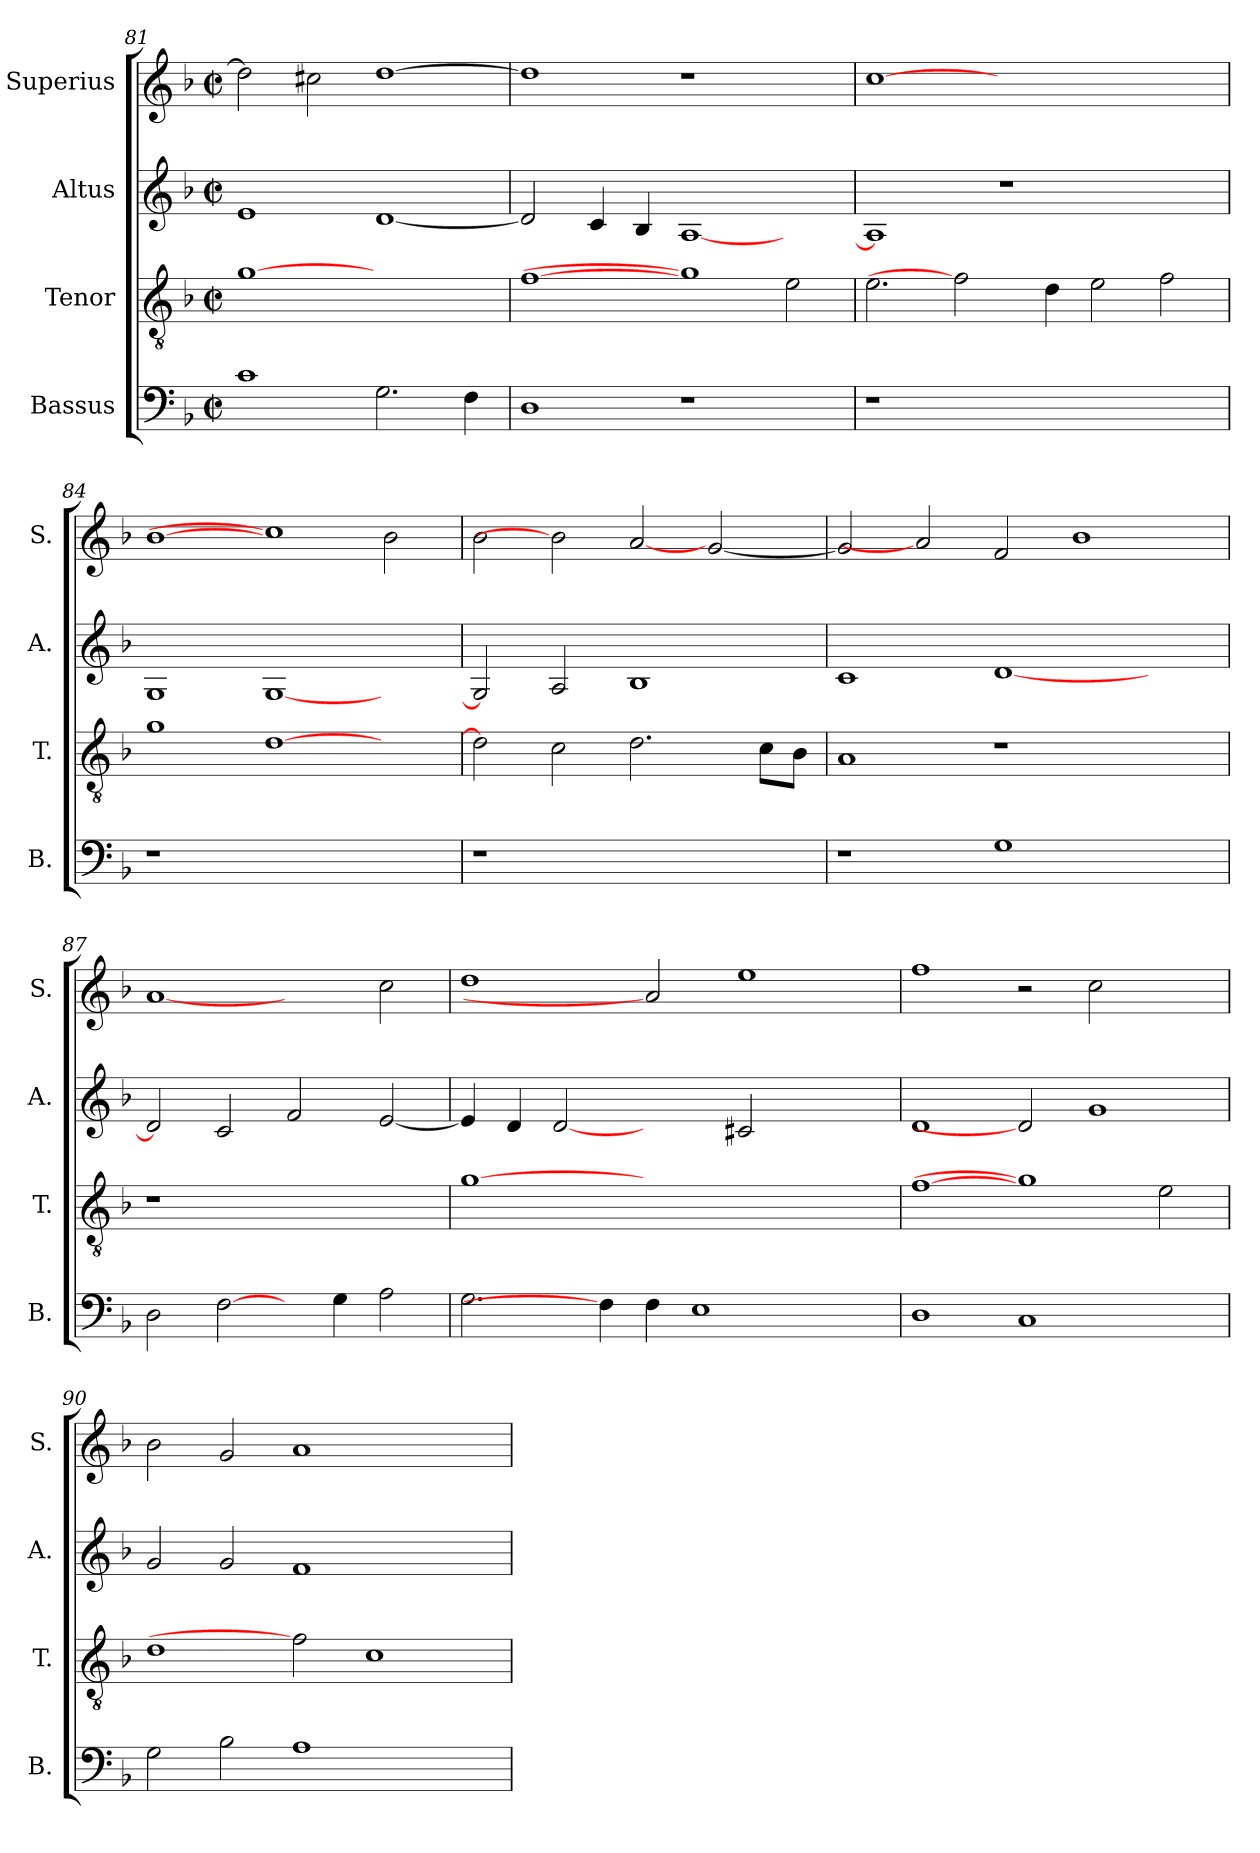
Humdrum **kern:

**kern	**kern	**kern	**kern
*part4	*part3	*part2	*part1
*staff4	*staff3	*staff2	*staff1
*I"Bassus	*I"Tenor	*I"Altus	*I"Superius
*I'B.	*I'T.	*I'A.	*I'S.
*clefF4	*clefGv2	*clefG2	*clefG2
*	*ITrd7c12	*	*
*k[b-]	*k[b-]	*k[b-]	*k[b-]
*F:	*F:	*F:	*F:
*M2/2	*M2/2	*M2/2	*M2/2
*met(c|)	*met(c|)	*met(c|)	*met(c|)
=81	=81	=81	=81
1ci	[1Gi	1ei	2ddi\]
.	.	.	2cc#Xi\
2.Gi\	1ryy	[<1di	[>1ddi
4Fi\	.	.	.
=82	=82	=82	=82
1Di	[1Fi	2di/]	1ddi]
.	.	4ci/	.
.	.	4B-i/	.
1r	1Gi]	[<1Ai	1r
2ryy	2Ei\	2ryy	2ryy
=83	=83	=83	=83
!LO:N:vis=1	!	!	!
1r	2.Ei\	1Ai]	[1cci
.	2Fi]	.	.
1.ryy	.	1r	1.ryy
.	4Di\	.	.
.	2Ei\	.	.
.	2Fi\	2ryy	.
!!LO:LB:g=z
=84	=84	=84	=84
!LO:N:vis=1	!	!	!
1r	1Gi	1Gi	[1b-i
1.ryy	[>1Di	[<1Gi	1cci]
.	2ryy	2ryy	2b-i\
=85	=85	=85	=85
!LO:N:vis=1	!	!	!
1r	2Di\]	2Gi/]	2b-i\
.	2Ci\	2Ai/	2b-i]
1ryy	2.Di\	1B-i	[2ai
.	.	.	[<2gi/
.	8Ci\L	.	.
.	8BB-i\J	.	.
=86	=86	=86	=86
1r	1AAi	1ci	2gi/]
.	.	.	2ai]
1Gi	1r	[<1di	2fi/
.	.	.	1b-i
2ryy	2ryy	2ryy	.
=87	=87	=87	=87
!	!LO:N:vis=1	!	!
2Di\	1r	2di/]	[1ai
[2Fi\	.	2ci/	.
4ryy	1ryy	2fi/	2ryy
4Gi\	.	.	.
2Ai\	.	[<2ei/	2cci\
=88	=88	=88	=88
2.Gi\	[1Gi	4ei/]	1ddi
.	.	4di/	.
.	.	[2di	.
4Fi\]	.	.	.
4Fi\	1.ryy	2ryy	2ai]
1Ei	.	.	.
.	.	2c#Xi/	1eei
.	.	2ryy	.
4ryy	.	.	.
!!LO:LB:g=z
=89	=89	=89	=89
1Di	[1Fi	1di	1ffi
1Ci	1Gi]	2di]	2r
.	.	1gi	2cci\
2ryy	2Ei\	.	2ryy
=90	=90	=90	=90
2Gi\	1Di	2gi/	2b-i\
2B-i\	.	2gi/	2gi/
1Ai	2Fi]	1fi	1ai
.	1Ci	.	.
2ryy	.	2ryy	2ryy
=	=	=	=
*-	*-	*-	*-
